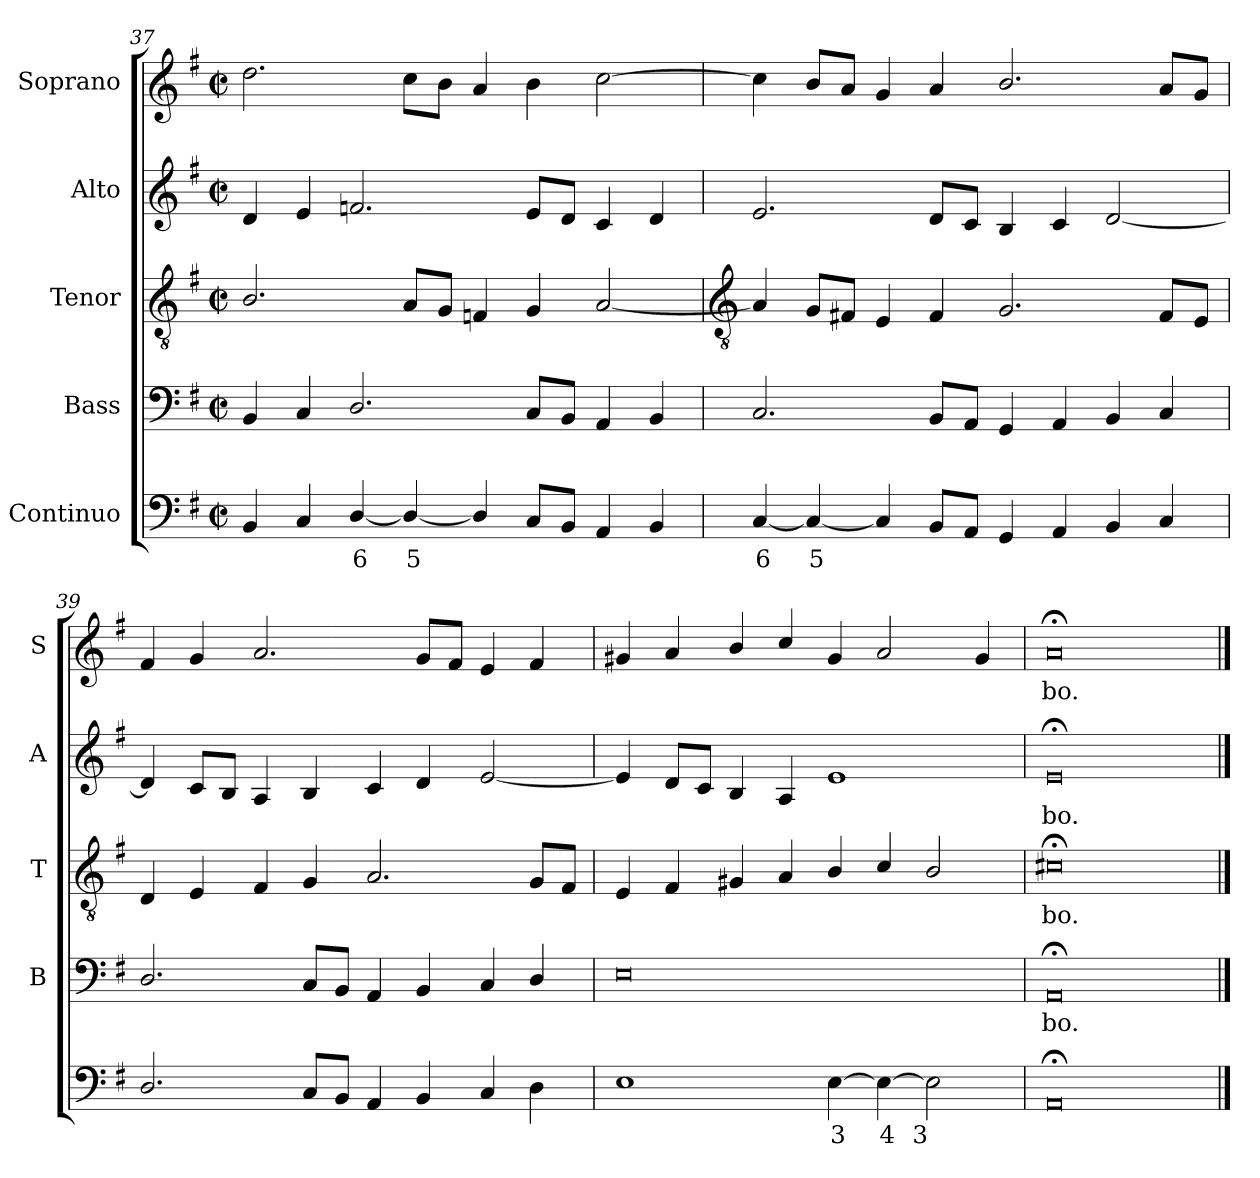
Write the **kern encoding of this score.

**kern	**text	**kern	**text	**kern	**text	**kern	**text	**kern	**text
*part5	*part5	*part4	*part4	*part3	*part3	*part2	*part2	*part1	*part1
*staff5	*staff5	*staff4	*staff4	*staff3	*staff3	*staff2	*staff2	*staff1	*staff1
*I"Continuo	*	*I"Bass	*	*I"Tenor	*	*I"Alto	*	*I"Soprano	*
*	*	*I'B	*	*I'T	*	*I'A	*	*I'S	*
*clefF4	*	*clefF4	*	*clefGv2	*	*clefG2	*	*clefG2	*
*k[f#]	*	*k[f#]	*	*k[f#]	*	*k[f#]	*	*k[f#]	*
*G:	*	*G:	*	*G:	*	*G:	*	*G:	*
*M4/2	*	*M4/2	*	*M4/2	*	*M4/2	*	*M4/2	*
*met(c|)	*	*met(c|)	*	*met(c|)	*	*met(c|)	*	*met(c|)	*
=37	=37	=37	=37	=37	=37	=37	=37	=37	=37
4BB	.	4BB	.	2.B/	.	4d	.	2.dd	.
4C	.	4C	.	.	.	4e	.	.	.
!	!LO:LY:b	!	!	!	!	!	!	!	!
[4D/	6	2.D/	.	.	.	2.fn	.	.	.
!	!LO:LY:b	!	!	!	!	!	!	!	!
4D/_	5	.	.	8AL	.	.	.	8ccL	.
.	.	.	.	8GJ	.	.	.	8bJ	.
4D/]	.	.	.	4Fn	.	.	.	4a	.
8CL	.	8CL	.	4G	.	8eL	.	4b	.
8BBJ	.	8BBJ	.	.	.	8dJ	.	.	.
4AA	.	4AA	.	[2A	.	4c	.	[2cc	.
4BB	.	4BB	.	.	.	4d	.	.	.
!!LO:LB:g=z
=38	=38	=38	=38	=38	=38	=38	=38	=38	=38
*	*	*	*	*clefGv2	*	*	*	*	*
!	!LO:LY:b	!	!	!	!	!	!	!	!
[4C	6	2.C	.	4A]	.	2.e	.	4cc]	.
!	!LO:LY:b	!	!	!	!	!	!	!	!
4C_	5	.	.	8GL	.	.	.	8bL	.
.	.	.	.	8F#XJ	.	.	.	8aJ	.
4C]	.	.	.	4E	.	.	.	4g	.
8BBL	.	8BBL	.	4F#	.	8dL	.	4a	.
8AAJ	.	8AAJ	.	.	.	8cJ	.	.	.
4GG	.	4GG	.	2.G	.	4B	.	2.b/	.
4AA	.	4AA	.	.	.	4c	.	.	.
4BB	.	4BB	.	.	.	[2d	.	.	.
4C	.	4C	.	8F#L	.	.	.	8aL	.
.	.	.	.	8EJ	.	.	.	8gJ	.
=39	=39	=39	=39	=39	=39	=39	=39	=39	=39
2.D/	.	2.D/	.	4D	.	4d]	.	4f#	.
.	.	.	.	4E	.	8cL	.	4g	.
.	.	.	.	.	.	8BJ	.	.	.
.	.	.	.	4F#	.	4A	.	2.a	.
8CL	.	8CL	.	4G	.	4B	.	.	.
8BBJ	.	8BBJ	.	.	.	.	.	.	.
4AA	.	4AA	.	2.A	.	4c	.	.	.
4BB	.	4BB	.	.	.	4d	.	8gL	.
.	.	.	.	.	.	.	.	8f#J	.
4C	.	4C	.	.	.	[2e	.	4e	.
4D	.	4D/	.	8GL	.	.	.	4f#	.
.	.	.	.	8F#J	.	.	.	.	.
=40	=40	=40	=40	=40	=40	=40	=40	=40	=40
1E	.	0E	.	4E	.	4e]	.	4g#X	.
.	.	.	.	4F#	.	8dL	.	4a	.
.	.	.	.	.	.	8cJ	.	.	.
.	.	.	.	4G#X	.	4B	.	4b/	.
.	.	.	.	4A	.	4A	.	4cc/	.
!	!LO:LY:b	!	!	!	!	!	!	!	!
[4E	3	.	.	4B/	.	1e	.	4g#	.
!	!LO:LY:b	!	!	!	!	!	!	!	!
4E_	4	.	.	4c/	.	.	.	2a	.
!	!LO:LY:b	!	!	!	!	!	!	!	!
2E]	3	.	.	2B/	.	.	.	.	.
.	.	.	.	.	.	.	.	4g#	.
=41	=41	=41	=41	=41	=41	=41	=41	=41	=41
!	!	!	!LO:LY:b	!	!LO:LY:b	!	!LO:LY:b	!	!LO:LY:b
0AA;<	.	0AA;<	bo.	0c#X;<	bo.	0e;<	bo.	0a;<	bo.
==	==	==	==	==	==	==	==	==	==
*-	*-	*-	*-	*-	*-	*-	*-	*-	*-
